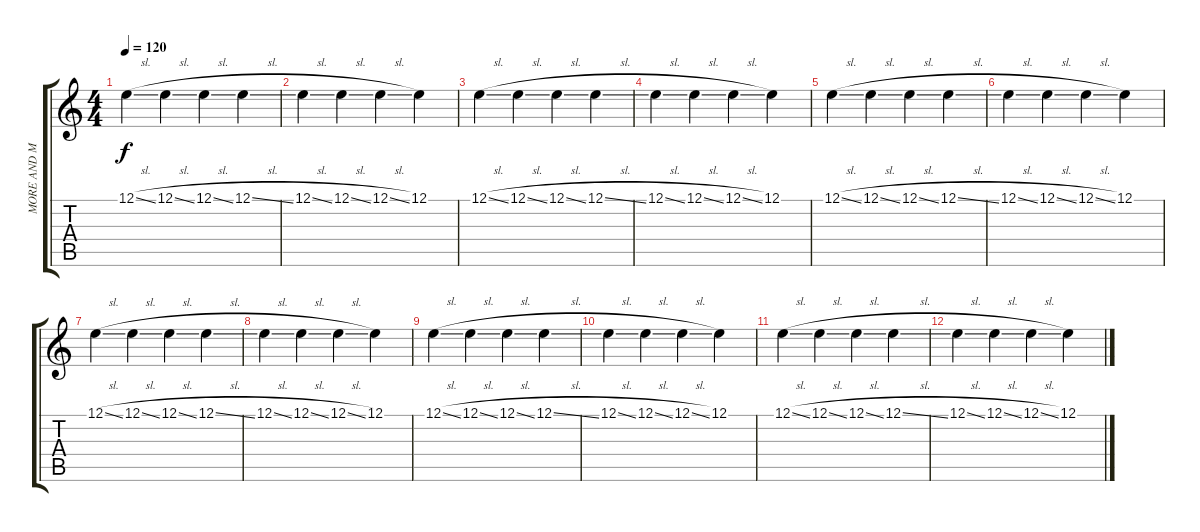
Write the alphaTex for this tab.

\track ("MORE AND MORE DESTROY" "MORE AND M") {instrument fx5brightness}
\staff {score tabs}
\tuning (E4 B3 G3 D3 A2 E2) {hide}
\ts (4 4)
\tempo 120
\clef g2
\ks c
12.1{sl}.4{dy f} 12.1{sl}.4 12.1{sl}.4 12.1{sl}.4 |
12.1{sl}.4 12.1{sl}.4 12.1{sl}.4 12.1.4 |
12.1{sl}.4 12.1{sl}.4 12.1{sl}.4 12.1{sl}.4 |
12.1{sl}.4 12.1{sl}.4 12.1{sl}.4 12.1.4 |
12.1{sl}.4 12.1{sl}.4 12.1{sl}.4 12.1{sl}.4 |
12.1{sl}.4 12.1{sl}.4 12.1{sl}.4 12.1.4 |
12.1{sl}.4 12.1{sl}.4 12.1{sl}.4 12.1{sl}.4 |
12.1{sl}.4 12.1{sl}.4 12.1{sl}.4 12.1.4 |
12.1{sl}.4 12.1{sl}.4 12.1{sl}.4 12.1{sl}.4 |
12.1{sl}.4 12.1{sl}.4 12.1{sl}.4 12.1.4 |
12.1{sl}.4 12.1{sl}.4 12.1{sl}.4 12.1{sl}.4 |
12.1{sl}.4 12.1{sl}.4 12.1{sl}.4 12.1.4
